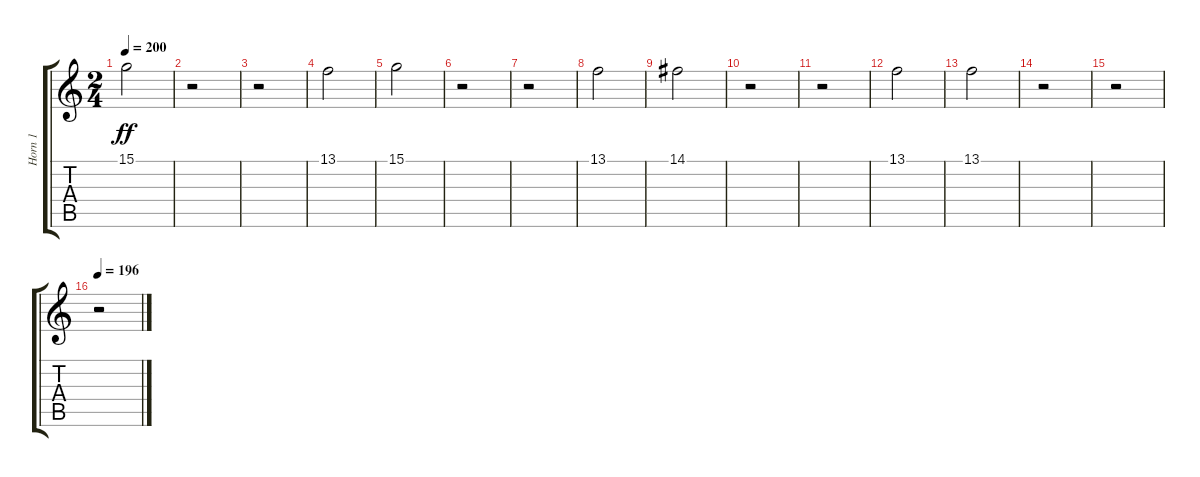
\track ("Horn 1" "Horn 1") {instrument frenchhorn}
\staff {score tabs}
\tuning (E4 B3 G3 D3 A2 E2) {hide}
\ts (2 4)
\tempo 200
\clef g2
\ks c
15.1.2{dy ff} |
r.2 |
r.2 |
13.1.2 |
15.1.2 |
r.2 |
r.2 |
13.1.2 |
14.1.2 |
r.2 |
r.2 |
13.1.2 |
13.1.2 |
r.2 |
r.2 |
\tempo 196
r.2
